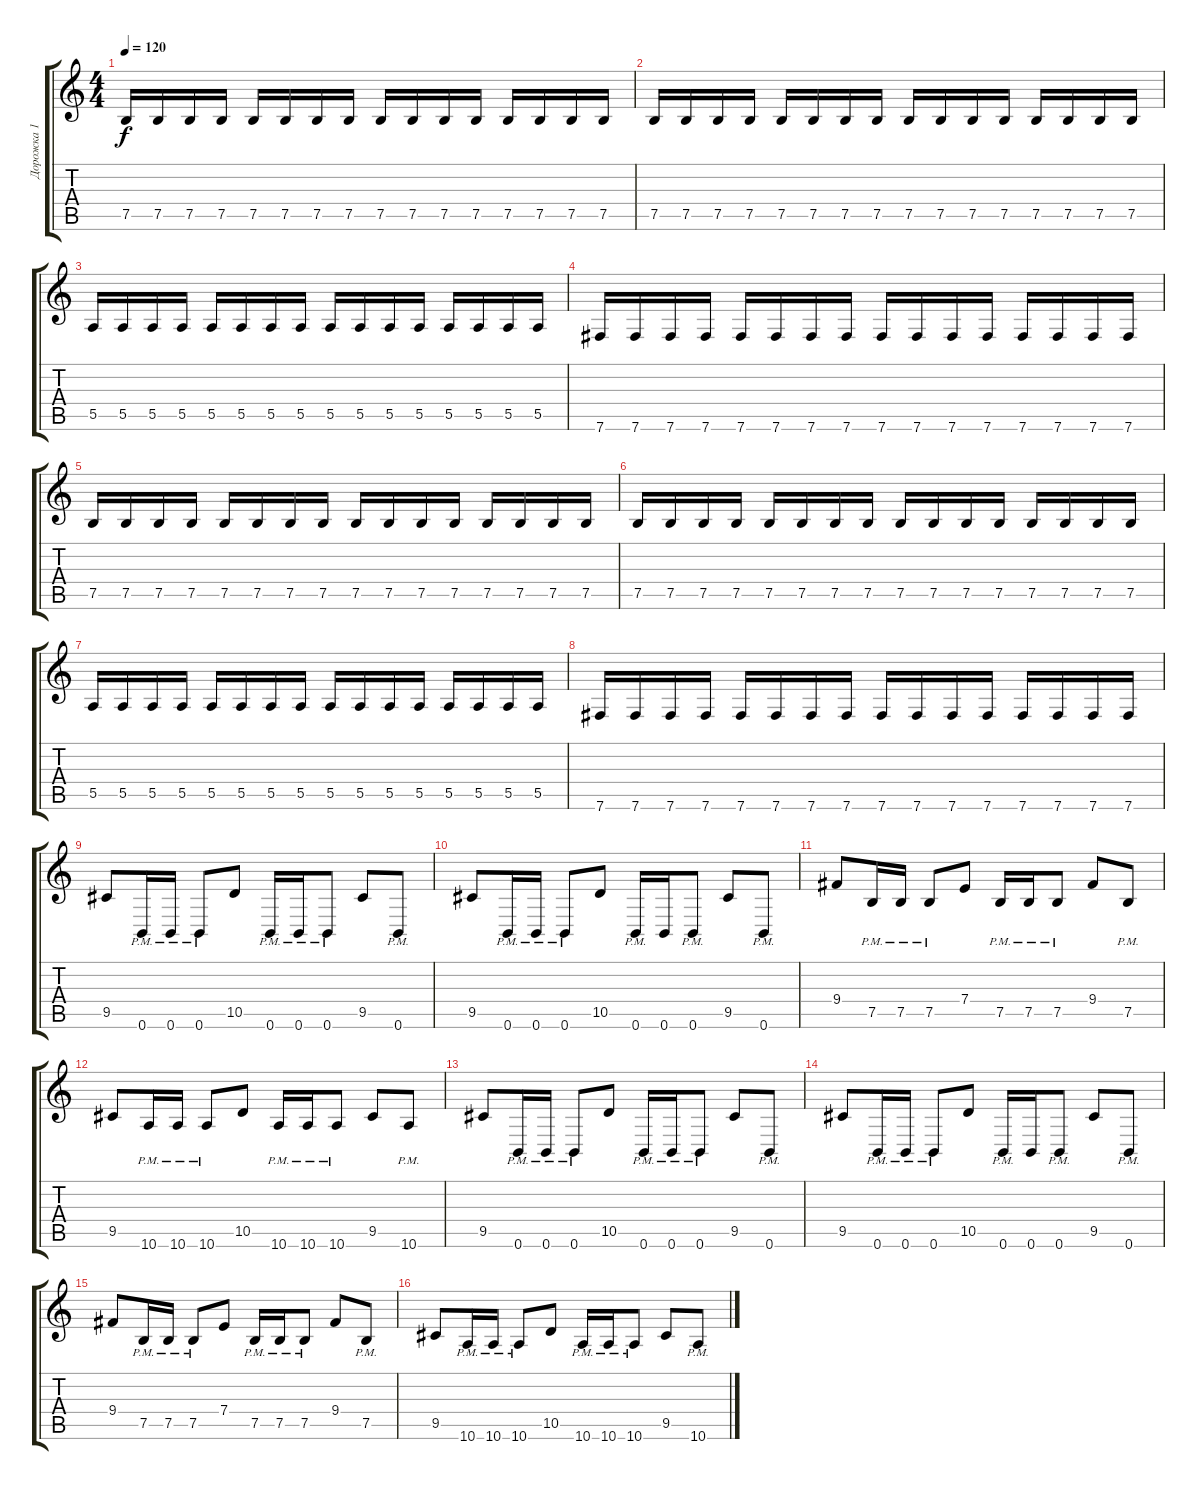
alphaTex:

\track ("Дорожка 1" "Дорожка 1") {instrument distortionguitar}
\staff {score tabs}
\tuning (B3 Gb3 D3 A2 E2 B1) {hide}
\ts (4 4)
\tempo 120
\clef g2
\ks c
7.5.16{dy f} 7.5.16 7.5.16 7.5.16 7.5.16 7.5.16 7.5.16 7.5.16 7.5.16 7.5.16 7.5.16 7.5.16 7.5.16 7.5.16 7.5.16 7.5.16 |
7.5.16 7.5.16 7.5.16 7.5.16 7.5.16 7.5.16 7.5.16 7.5.16 7.5.16 7.5.16 7.5.16 7.5.16 7.5.16 7.5.16 7.5.16 7.5.16 |
5.5.16 5.5.16 5.5.16 5.5.16 5.5.16 5.5.16 5.5.16 5.5.16 5.5.16 5.5.16 5.5.16 5.5.16 5.5.16 5.5.16 5.5.16 5.5.16 |
7.6.16 7.6.16 7.6.16 7.6.16 7.6.16 7.6.16 7.6.16 7.6.16 7.6.16 7.6.16 7.6.16 7.6.16 7.6.16 7.6.16 7.6.16 7.6.16 |
7.5.16 7.5.16 7.5.16 7.5.16 7.5.16 7.5.16 7.5.16 7.5.16 7.5.16 7.5.16 7.5.16 7.5.16 7.5.16 7.5.16 7.5.16 7.5.16 |
7.5.16 7.5.16 7.5.16 7.5.16 7.5.16 7.5.16 7.5.16 7.5.16 7.5.16 7.5.16 7.5.16 7.5.16 7.5.16 7.5.16 7.5.16 7.5.16 |
5.5.16 5.5.16 5.5.16 5.5.16 5.5.16 5.5.16 5.5.16 5.5.16 5.5.16 5.5.16 5.5.16 5.5.16 5.5.16 5.5.16 5.5.16 5.5.16 |
7.6.16 7.6.16 7.6.16 7.6.16 7.6.16 7.6.16 7.6.16 7.6.16 7.6.16 7.6.16 7.6.16 7.6.16 7.6.16 7.6.16 7.6.16 7.6.16 |
9.5.8 0.6{pm}.16 0.6{pm}.16 0.6{pm}.8 10.5.8 0.6{pm}.16 0.6{pm}.16 0.6{pm}.8 9.5.8 0.6{pm}.8 |
9.5.8 0.6{pm}.16 0.6{pm}.16 0.6{pm}.8 10.5.8 0.6{pm}.16 0.6.16 0.6{pm}.8 9.5.8 0.6{pm}.8 |
9.4.8 7.5{pm}.16 7.5{pm}.16 7.5{pm}.8 7.4.8 7.5{pm}.16 7.5{pm}.16 7.5{pm}.8 9.4.8 7.5{pm}.8 |
9.5.8 10.6{pm}.16 10.6{pm}.16 10.6{pm}.8 10.5.8 10.6{pm}.16 10.6{pm}.16 10.6{pm}.8 9.5.8 10.6{pm}.8 |
9.5.8 0.6{pm}.16 0.6{pm}.16 0.6{pm}.8 10.5.8 0.6{pm}.16 0.6{pm}.16 0.6{pm}.8 9.5.8 0.6{pm}.8 |
9.5.8 0.6{pm}.16 0.6{pm}.16 0.6{pm}.8 10.5.8 0.6{pm}.16 0.6.16 0.6{pm}.8 9.5.8 0.6{pm}.8 |
9.4.8 7.5{pm}.16 7.5{pm}.16 7.5{pm}.8 7.4.8 7.5{pm}.16 7.5{pm}.16 7.5{pm}.8 9.4.8 7.5{pm}.8 |
9.5.8 10.6{pm}.16 10.6{pm}.16 10.6{pm}.8 10.5.8 10.6{pm}.16 10.6{pm}.16 10.6{pm}.8 9.5.8 10.6{pm}.8
